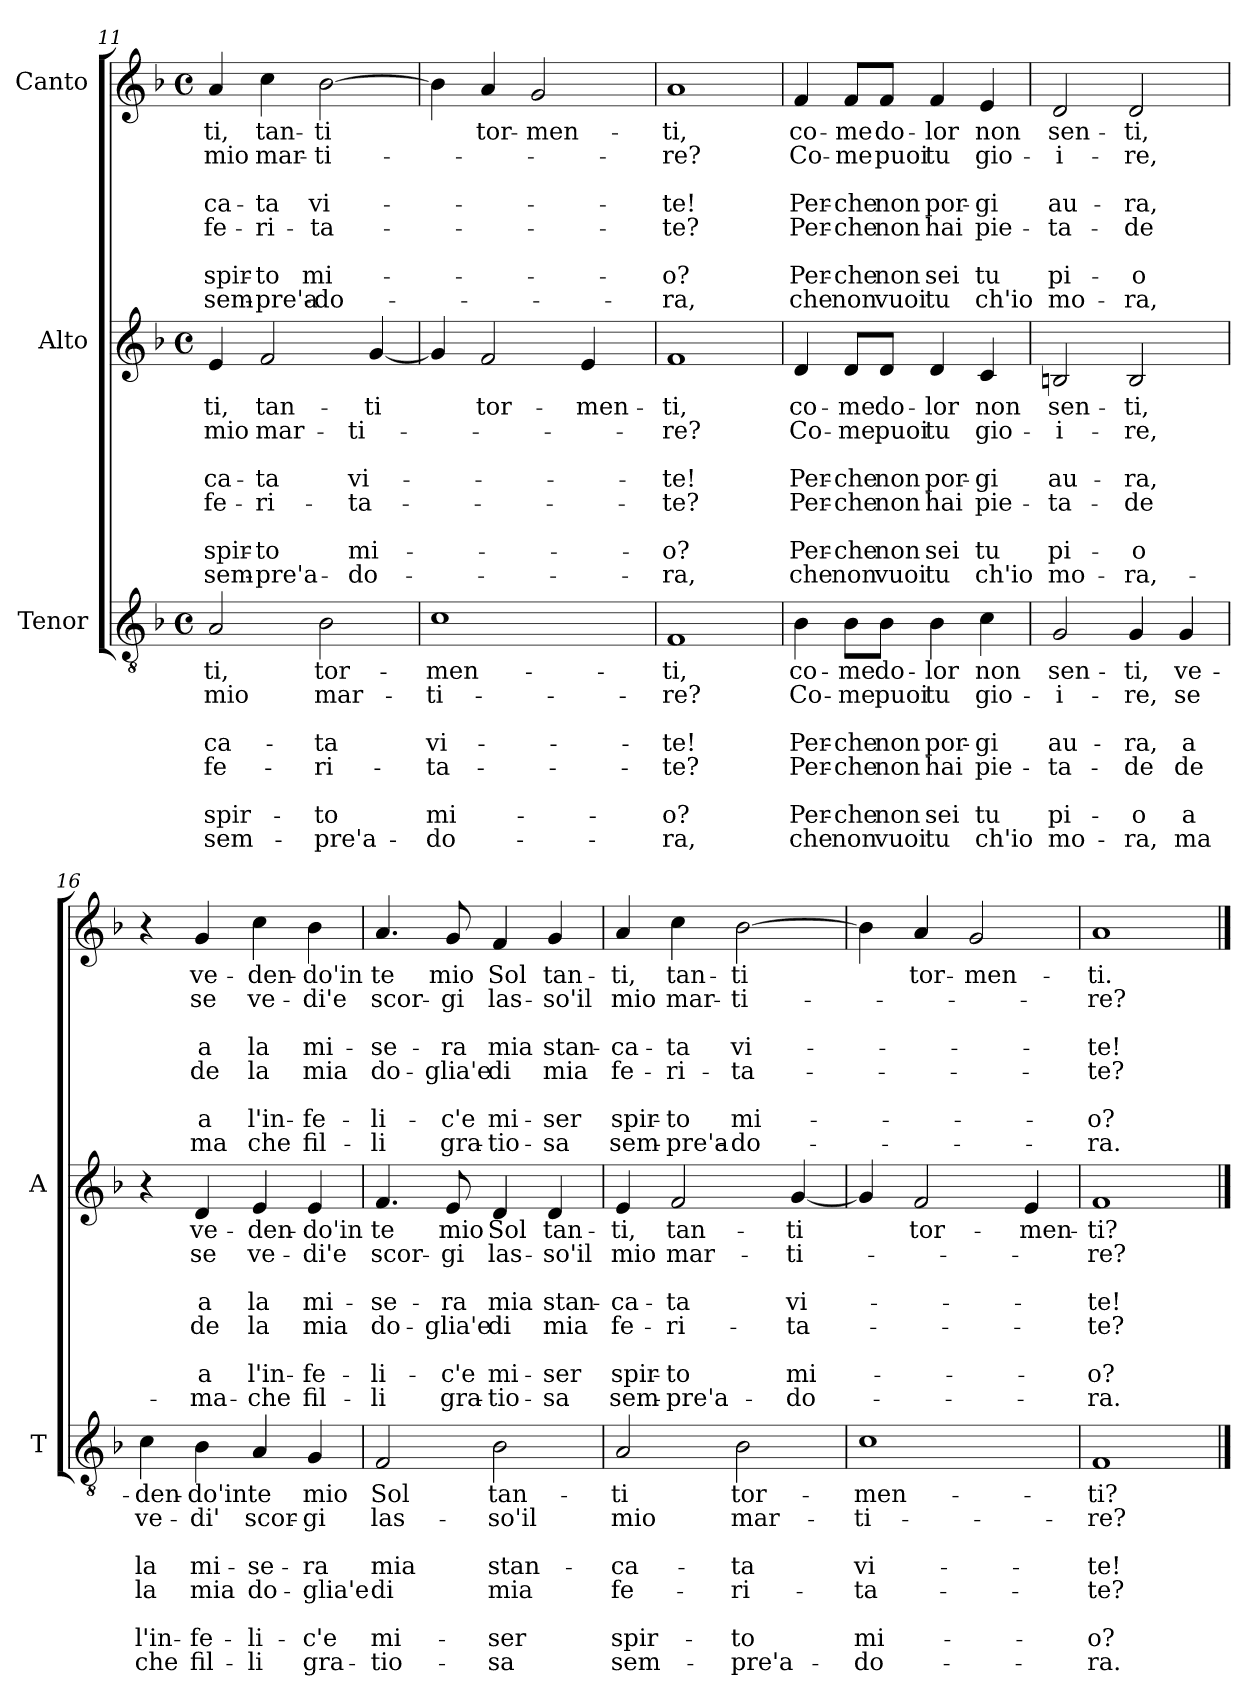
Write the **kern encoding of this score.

**kern	**text	**text	**text	**text	**text	**text	**text	**text	**kern	**text	**text	**text	**text	**text	**text	**text	**text	**kern	**text	**text	**text	**text	**text	**text	**text	**text
*part3	*part3	*part3	*part3	*part3	*part3	*part3	*part3	*part3	*part2	*part2	*part2	*part2	*part2	*part2	*part2	*part2	*part2	*part1	*part1	*part1	*part1	*part1	*part1	*part1	*part1	*part1
*staff3	*staff3	*staff3	*staff3	*staff3	*staff3	*staff3	*staff3	*staff3	*staff2	*staff2	*staff2	*staff2	*staff2	*staff2	*staff2	*staff2	*staff2	*staff1	*staff1	*staff1	*staff1	*staff1	*staff1	*staff1	*staff1	*staff1
*I"Tenor	*	*	*	*	*	*	*	*	*I"Alto	*	*	*	*	*	*	*	*	*I"Canto	*	*	*	*	*	*	*	*
*I'T	*	*	*	*	*	*	*	*	*I'A	*	*	*	*	*	*	*	*	*	*	*	*	*	*	*	*	*
!!LO:PB:g=z
*clefGv2	*	*	*	*	*	*	*	*	*clefG2	*	*	*	*	*	*	*	*	*clefG2	*	*	*	*	*	*	*	*
*k[b-]	*	*	*	*	*	*	*	*	*k[b-]	*	*	*	*	*	*	*	*	*k[b-]	*	*	*	*	*	*	*	*
*F:	*	*	*	*	*	*	*	*	*F:	*	*	*	*	*	*	*	*	*F:	*	*	*	*	*	*	*	*
*M4/4	*	*	*	*	*	*	*	*	*M4/4	*	*	*	*	*	*	*	*	*M4/4	*	*	*	*	*	*	*	*
*met(c)	*	*	*	*	*	*	*	*	*met(c)	*	*	*	*	*	*	*	*	*met(c)	*	*	*	*	*	*	*	*
=11	=11	=11	=11	=11	=11	=11	=11	=11	=11	=11	=11	=11	=11	=11	=11	=11	=11	=11	=11	=11	=11	=11	=11	=11	=11	=11
!	!LO:LY:b	!LO:LY:b	!	!LO:LY:b	!LO:LY:b	!	!LO:LY:b	!LO:LY:b	!	!LO:LY:b	!LO:LY:b	!	!LO:LY:b	!LO:LY:b	!	!LO:LY:b	!LO:LY:b	!	!LO:LY:b	!LO:LY:b	!	!LO:LY:b	!LO:LY:b	!	!LO:LY:b	!LO:LY:b
2A/	-ti,	mio	.	-ca-	fe-	.	spir-	sem-	4e/	-ti,	mio	.	-ca-	fe-	.	spir-	sem-	4a/	-ti,	mio	.	-ca-	fe-	.	spir-	sem-
!	!	!	!	!	!	!	!	!	!	!LO:LY:b	!LO:LY:b	!	!LO:LY:b	!LO:LY:b	!	!LO:LY:b	!LO:LY:b	!	!LO:LY:b	!LO:LY:b	!	!LO:LY:b	!LO:LY:b	!	!LO:LY:b	!LO:LY:b
.	.	.	.	.	.	.	.	.	2f/	tan-	mar-	.	-ta	-ri-	.	-to	-pre'a-	4cc\	tan-	mar-	.	-ta	-ri-	.	-to	-pre'a-
!	!LO:LY:b	!LO:LY:b	!	!LO:LY:b	!LO:LY:b	!	!LO:LY:b	!LO:LY:b	!	!	!	!	!	!	!	!	!	!	!LO:LY:b	!LO:LY:b	!	!LO:LY:b	!LO:LY:b	!	!LO:LY:b	!LO:LY:b
2B-\	tor-	mar-	.	-ta	-ri-	.	-to	-pre'a-	.	.	.	.	.	.	.	.	.	[2b-\	-ti	-ti-	.	vi-	-ta-	.	mi-	-do-
!	!	!	!	!	!	!	!	!	!	!LO:LY:b	!LO:LY:b	!	!LO:LY:b	!LO:LY:b	!	!LO:LY:b	!LO:LY:b	!	!	!	!	!	!	!	!	!
.	.	.	.	.	.	.	.	.	[4g/	-ti	-ti-	.	vi-	-ta-	.	mi-	-do-	.	.	.	.	.	.	.	.	.
=12	=12	=12	=12	=12	=12	=12	=12	=12	=12	=12	=12	=12	=12	=12	=12	=12	=12	=12	=12	=12	=12	=12	=12	=12	=12	=12
!	!LO:LY:b	!LO:LY:b	!	!LO:LY:b	!LO:LY:b	!	!LO:LY:b	!LO:LY:b	!	!	!	!	!	!	!	!	!	!	!	!	!	!	!	!	!	!
1c	-men-	-ti-	.	vi-	-ta-	.	mi-	-do-	4g/]	.	.	.	.	.	.	.	.	4b-\]	.	.	.	.	.	.	.	.
!	!	!	!	!	!	!	!	!	!	!LO:LY:b	!	!	!	!	!	!	!	!	!LO:LY:b	!	!	!	!	!	!	!
.	.	.	.	.	.	.	.	.	2f/	tor-	.	.	.	.	.	.	.	4a/	tor-	.	.	.	.	.	.	.
!	!	!	!	!	!	!	!	!	!	!	!	!	!	!	!	!	!	!	!LO:LY:b	!	!	!	!	!	!	!
.	.	.	.	.	.	.	.	.	.	.	.	.	.	.	.	.	.	2g/	-men-	.	.	.	.	.	.	.
!	!	!	!	!	!	!	!	!	!	!LO:LY:b	!	!	!	!	!	!	!	!	!	!	!	!	!	!	!	!
.	.	.	.	.	.	.	.	.	4e/	-men-	.	.	.	.	.	.	.	.	.	.	.	.	.	.	.	.
=13	=13	=13	=13	=13	=13	=13	=13	=13	=13	=13	=13	=13	=13	=13	=13	=13	=13	=13	=13	=13	=13	=13	=13	=13	=13	=13
!	!LO:LY:b	!LO:LY:b	!	!LO:LY:b	!LO:LY:b	!	!LO:LY:b	!LO:LY:b	!	!LO:LY:b	!LO:LY:b	!	!LO:LY:b	!LO:LY:b	!	!LO:LY:b	!LO:LY:b	!	!LO:LY:b	!LO:LY:b	!	!LO:LY:b	!LO:LY:b	!	!LO:LY:b	!LO:LY:b
1F	-ti,	-re?	.	-te!	-te?	.	-o?	-ra,	1f	-ti,	-re?	.	-te!	-te?	.	-o?	-ra,	1a	-ti,	-re?	.	-te!	-te?	.	-o?	-ra,
=14	=14	=14	=14	=14	=14	=14	=14	=14	=14	=14	=14	=14	=14	=14	=14	=14	=14	=14	=14	=14	=14	=14	=14	=14	=14	=14
!	!LO:LY:b	!LO:LY:b	!	!LO:LY:b	!LO:LY:b	!	!LO:LY:b	!LO:LY:b	!	!LO:LY:b	!LO:LY:b	!	!LO:LY:b	!LO:LY:b	!	!LO:LY:b	!LO:LY:b	!	!LO:LY:b	!LO:LY:b	!	!LO:LY:b	!LO:LY:b	!	!LO:LY:b	!LO:LY:b
4B-\	co-	Co-	.	Per-	Per-	.	Per-	che	4d/	co-	Co-	.	Per-	Per-	.	Per-	che	4f/	co-	Co-	.	Per-	Per-	.	Per-	che
!	!LO:LY:b	!LO:LY:b	!	!LO:LY:b	!LO:LY:b	!	!LO:LY:b	!LO:LY:b	!	!LO:LY:b	!LO:LY:b	!	!LO:LY:b	!LO:LY:b	!	!LO:LY:b	!LO:LY:b	!	!LO:LY:b	!LO:LY:b	!	!LO:LY:b	!LO:LY:b	!	!LO:LY:b	!LO:LY:b
8B-\L	-me	-me	.	-che	-che	.	-che	non	8d/L	-me	-me	.	-che	-che	.	-che	non	8f/L	-me	-me	.	-che	-che	.	-che	non
!	!LO:LY:b	!LO:LY:b	!	!LO:LY:b	!LO:LY:b	!	!LO:LY:b	!LO:LY:b	!	!LO:LY:b	!LO:LY:b	!	!LO:LY:b	!LO:LY:b	!	!LO:LY:b	!LO:LY:b	!	!LO:LY:b	!LO:LY:b	!	!LO:LY:b	!LO:LY:b	!	!LO:LY:b	!LO:LY:b
8B-\J	do-	puoi	.	non	non	.	non	vuoi	8d/J	do-	puoi	.	non	non	.	non	vuoi	8f/J	do-	puoi	.	non	non	.	non	vuoi
!	!LO:LY:b	!LO:LY:b	!	!LO:LY:b	!LO:LY:b	!	!LO:LY:b	!LO:LY:b	!	!LO:LY:b	!LO:LY:b	!	!LO:LY:b	!LO:LY:b	!	!LO:LY:b	!LO:LY:b	!	!LO:LY:b	!LO:LY:b	!	!LO:LY:b	!LO:LY:b	!	!LO:LY:b	!LO:LY:b
4B-\	-lor	tu	.	por-	hai	.	sei	tu	4d/	-lor	tu	.	por-	hai	.	sei	tu	4f/	-lor	tu	.	por-	hai	.	sei	tu
!	!LO:LY:b	!LO:LY:b	!	!LO:LY:b	!LO:LY:b	!	!LO:LY:b	!LO:LY:b	!	!LO:LY:b	!LO:LY:b	!	!LO:LY:b	!LO:LY:b	!	!LO:LY:b	!LO:LY:b	!	!LO:LY:b	!LO:LY:b	!	!LO:LY:b	!LO:LY:b	!	!LO:LY:b	!LO:LY:b
4c\	non	gio-	.	-gi	pie-	.	tu	ch'io	4c/	non	gio-	.	-gi	pie-	.	tu	ch'io	4e/	non	gio-	.	-gi	pie-	.	tu	ch'io
=15	=15	=15	=15	=15	=15	=15	=15	=15	=15	=15	=15	=15	=15	=15	=15	=15	=15	=15	=15	=15	=15	=15	=15	=15	=15	=15
!	!LO:LY:b	!LO:LY:b	!	!LO:LY:b	!LO:LY:b	!	!LO:LY:b	!LO:LY:b	!	!LO:LY:b	!LO:LY:b	!	!LO:LY:b	!LO:LY:b	!	!LO:LY:b	!LO:LY:b	!	!LO:LY:b	!LO:LY:b	!	!LO:LY:b	!LO:LY:b	!	!LO:LY:b	!LO:LY:b
2G/	sen-	-i-	.	au-	-ta-	.	pi-	mo-	2Bn/	sen-	-i-	.	au-	-ta-	.	pi-	mo-	2d/	sen-	-i-	.	au-	-ta-	.	pi-	mo-
!	!LO:LY:b	!LO:LY:b	!	!LO:LY:b	!LO:LY:b	!	!LO:LY:b	!LO:LY:b	!	!LO:LY:b	!LO:LY:b	!	!LO:LY:b	!LO:LY:b	!	!LO:LY:b	!LO:LY:b	!	!LO:LY:b	!LO:LY:b	!	!LO:LY:b	!LO:LY:b	!	!LO:LY:b	!LO:LY:b
4G/	-ti,	-re,	.	-ra,	-de	.	-o	-ra,	2B/	-ti,	-re,	.	-ra,	-de	.	-o	-ra,-	2d/	-ti,	-re,	.	-ra,	-de	.	-o	-ra,
!	!LO:LY:b	!LO:LY:b	!	!LO:LY:b	!LO:LY:b	!	!LO:LY:b	!LO:LY:b	!	!	!	!	!	!	!	!	!	!	!	!	!	!	!	!	!	!
4G/	ve-	se	.	a	de	.	a	ma	.	.	.	.	.	.	.	.	.	.	.	.	.	.	.	.	.	.
!!LO:LB:g=z
=16	=16	=16	=16	=16	=16	=16	=16	=16	=16	=16	=16	=16	=16	=16	=16	=16	=16	=16	=16	=16	=16	=16	=16	=16	=16	=16
!	!LO:LY:b	!LO:LY:b	!	!LO:LY:b	!LO:LY:b	!	!LO:LY:b	!LO:LY:b	!	!	!	!	!	!	!	!	!	!	!	!	!	!	!	!	!	!
4c\	-den-	ve-	.	la	la	.	l'in-	che	4r	.	.	.	.	.	.	.	.	4r	.	.	.	.	.	.	.	.
!	!LO:LY:b	!LO:LY:b	!	!LO:LY:b	!LO:LY:b	!	!LO:LY:b	!LO:LY:b	!	!LO:LY:b	!LO:LY:b	!	!LO:LY:b	!LO:LY:b	!	!LO:LY:b	!LO:LY:b	!	!LO:LY:b	!LO:LY:b	!	!LO:LY:b	!LO:LY:b	!	!LO:LY:b	!LO:LY:b
4B-\	-do'in	-di'	.	mi-	mia	.	-fe-	fil-	4d/	ve-	se	.	a	de	.	a	-ma-	4g/	ve-	se	.	a	de	.	a	ma
!	!LO:LY:b	!LO:LY:b	!	!LO:LY:b	!LO:LY:b	!	!LO:LY:b	!LO:LY:b	!	!LO:LY:b	!LO:LY:b	!	!LO:LY:b	!LO:LY:b	!	!LO:LY:b	!LO:LY:b	!	!LO:LY:b	!LO:LY:b	!	!LO:LY:b	!LO:LY:b	!	!LO:LY:b	!LO:LY:b
4A/	te	scor-	.	-se-	do-	.	-li-	-li	4e/	-den-	ve-	.	la	la	.	l'in-	-che	4cc\	-den-	ve-	.	la	la	.	l'in-	che
!	!LO:LY:b	!LO:LY:b	!	!LO:LY:b	!LO:LY:b	!	!LO:LY:b	!LO:LY:b	!	!LO:LY:b	!LO:LY:b	!	!LO:LY:b	!LO:LY:b	!	!LO:LY:b	!LO:LY:b	!	!LO:LY:b	!LO:LY:b	!	!LO:LY:b	!LO:LY:b	!	!LO:LY:b	!LO:LY:b
4G/	mio	-gi	.	-ra	-glia'e	.	-c'e	gra-	4e/	-do'in	-di'e	.	mi-	mia	.	-fe-	fil-	4b-\	-do'in	-di'e	.	mi-	mia	.	-fe-	fil-
=17	=17	=17	=17	=17	=17	=17	=17	=17	=17	=17	=17	=17	=17	=17	=17	=17	=17	=17	=17	=17	=17	=17	=17	=17	=17	=17
!	!LO:LY:b	!LO:LY:b	!	!LO:LY:b	!LO:LY:b	!	!LO:LY:b	!LO:LY:b	!	!LO:LY:b	!LO:LY:b	!	!LO:LY:b	!LO:LY:b	!	!LO:LY:b	!LO:LY:b	!	!LO:LY:b	!LO:LY:b	!	!LO:LY:b	!LO:LY:b	!	!LO:LY:b	!LO:LY:b
2F/	Sol	las-	.	mia	di	.	mi-	-tio-	4.f/	te	scor-	.	-se-	do-	.	-li-	-li	4.a/	te	scor-	.	-se-	do-	.	-li-	-li
!	!	!	!	!	!	!	!	!	!	!LO:LY:b	!LO:LY:b	!	!LO:LY:b	!LO:LY:b	!	!LO:LY:b	!LO:LY:b	!	!LO:LY:b	!LO:LY:b	!	!LO:LY:b	!LO:LY:b	!	!LO:LY:b	!LO:LY:b
.	.	.	.	.	.	.	.	.	8e/	mio	-gi	.	-ra	-glia'e	.	-c'e	gra-	8g/	mio	-gi	.	-ra	-glia'e	.	-c'e	gra-
!	!LO:LY:b	!LO:LY:b	!	!LO:LY:b	!LO:LY:b	!	!LO:LY:b	!LO:LY:b	!	!LO:LY:b	!LO:LY:b	!	!LO:LY:b	!LO:LY:b	!	!LO:LY:b	!LO:LY:b	!	!LO:LY:b	!LO:LY:b	!	!LO:LY:b	!LO:LY:b	!	!LO:LY:b	!LO:LY:b
2B-\	tan-	-so'il	.	stan-	mia	.	-ser	-sa	4d/	Sol	las-	.	mia	di	.	mi-	-tio-	4f/	Sol	las-	.	mia	di	.	mi-	-tio-
!	!	!	!	!	!	!	!	!	!	!LO:LY:b	!LO:LY:b	!	!LO:LY:b	!LO:LY:b	!	!LO:LY:b	!LO:LY:b	!	!LO:LY:b	!LO:LY:b	!	!LO:LY:b	!LO:LY:b	!	!LO:LY:b	!LO:LY:b
.	.	.	.	.	.	.	.	.	4d/	tan-	-so'il	.	stan-	mia	.	-ser	-sa	4g/	tan-	-so'il	.	stan-	mia	.	-ser	-sa
=18	=18	=18	=18	=18	=18	=18	=18	=18	=18	=18	=18	=18	=18	=18	=18	=18	=18	=18	=18	=18	=18	=18	=18	=18	=18	=18
!	!LO:LY:b	!LO:LY:b	!	!LO:LY:b	!LO:LY:b	!	!LO:LY:b	!LO:LY:b	!	!LO:LY:b	!LO:LY:b	!	!LO:LY:b	!LO:LY:b	!	!LO:LY:b	!LO:LY:b	!	!LO:LY:b	!LO:LY:b	!	!LO:LY:b	!LO:LY:b	!	!LO:LY:b	!LO:LY:b
2A/	-ti	mio	.	-ca-	fe-	.	spir-	sem-	4e/	-ti,	mio	.	-ca-	fe-	.	spir-	sem-	4a/	-ti,	mio	.	-ca-	fe-	.	spir-	sem-
!	!	!	!	!	!	!	!	!	!	!LO:LY:b	!LO:LY:b	!	!LO:LY:b	!LO:LY:b	!	!LO:LY:b	!LO:LY:b	!	!LO:LY:b	!LO:LY:b	!	!LO:LY:b	!LO:LY:b	!	!LO:LY:b	!LO:LY:b
.	.	.	.	.	.	.	.	.	2f/	tan-	mar-	.	-ta	-ri-	.	-to	-pre'a-	4cc\	tan-	mar-	.	-ta	-ri-	.	-to	-pre'a-
!	!LO:LY:b	!LO:LY:b	!	!LO:LY:b	!LO:LY:b	!	!LO:LY:b	!LO:LY:b	!	!	!	!	!	!	!	!	!	!	!LO:LY:b	!LO:LY:b	!	!LO:LY:b	!LO:LY:b	!	!LO:LY:b	!LO:LY:b
2B-\	tor-	mar-	.	-ta	-ri-	.	-to	-pre'a-	.	.	.	.	.	.	.	.	.	[2b-\	-ti	-ti-	.	vi-	-ta-	.	mi-	-do-
!	!	!	!	!	!	!	!	!	!	!LO:LY:b	!LO:LY:b	!	!LO:LY:b	!LO:LY:b	!	!LO:LY:b	!LO:LY:b	!	!	!	!	!	!	!	!	!
.	.	.	.	.	.	.	.	.	[4g/	-ti	-ti-	.	vi-	-ta-	.	mi-	-do-	.	.	.	.	.	.	.	.	.
=19	=19	=19	=19	=19	=19	=19	=19	=19	=19	=19	=19	=19	=19	=19	=19	=19	=19	=19	=19	=19	=19	=19	=19	=19	=19	=19
!	!LO:LY:b	!LO:LY:b	!	!LO:LY:b	!LO:LY:b	!	!LO:LY:b	!LO:LY:b	!	!	!	!	!	!	!	!	!	!	!	!	!	!	!	!	!	!
1c	-men-	-ti-	.	vi-	-ta-	.	mi-	-do-	4g/]	.	.	.	.	.	.	.	.	4b-\]	.	.	.	.	.	.	.	.
!	!	!	!	!	!	!	!	!	!	!LO:LY:b	!	!	!	!	!	!	!	!	!LO:LY:b	!	!	!	!	!	!	!
.	.	.	.	.	.	.	.	.	2f/	tor-	.	.	.	.	.	.	.	4a/	tor-	.	.	.	.	.	.	.
!	!	!	!	!	!	!	!	!	!	!	!	!	!	!	!	!	!	!	!LO:LY:b	!	!	!	!	!	!	!
.	.	.	.	.	.	.	.	.	.	.	.	.	.	.	.	.	.	2g/	-men-	.	.	.	.	.	.	.
!	!	!	!	!	!	!	!	!	!	!LO:LY:b	!	!	!	!	!	!	!	!	!	!	!	!	!	!	!	!
.	.	.	.	.	.	.	.	.	4e/	-men-	.	.	.	.	.	.	.	.	.	.	.	.	.	.	.	.
=20	=20	=20	=20	=20	=20	=20	=20	=20	=20	=20	=20	=20	=20	=20	=20	=20	=20	=20	=20	=20	=20	=20	=20	=20	=20	=20
!	!LO:LY:b	!LO:LY:b	!	!LO:LY:b	!LO:LY:b	!	!LO:LY:b	!LO:LY:b	!	!LO:LY:b	!LO:LY:b	!	!LO:LY:b	!LO:LY:b	!	!LO:LY:b	!LO:LY:b	!	!LO:LY:b	!LO:LY:b	!	!LO:LY:b	!LO:LY:b	!	!LO:LY:b	!LO:LY:b
1F	-ti?	-re?	.	-te!	-te?	.	-o?	-ra.	1f	-ti?	-re?	.	-te!	-te?	.	-o?	-ra.	1a	-ti.	-re?	.	-te!	-te?	.	-o?	-ra.
==	==	==	==	==	==	==	==	==	==	==	==	==	==	==	==	==	==	==	==	==	==	==	==	==	==	==
*-	*-	*-	*-	*-	*-	*-	*-	*-	*-	*-	*-	*-	*-	*-	*-	*-	*-	*-	*-	*-	*-	*-	*-	*-	*-	*-
